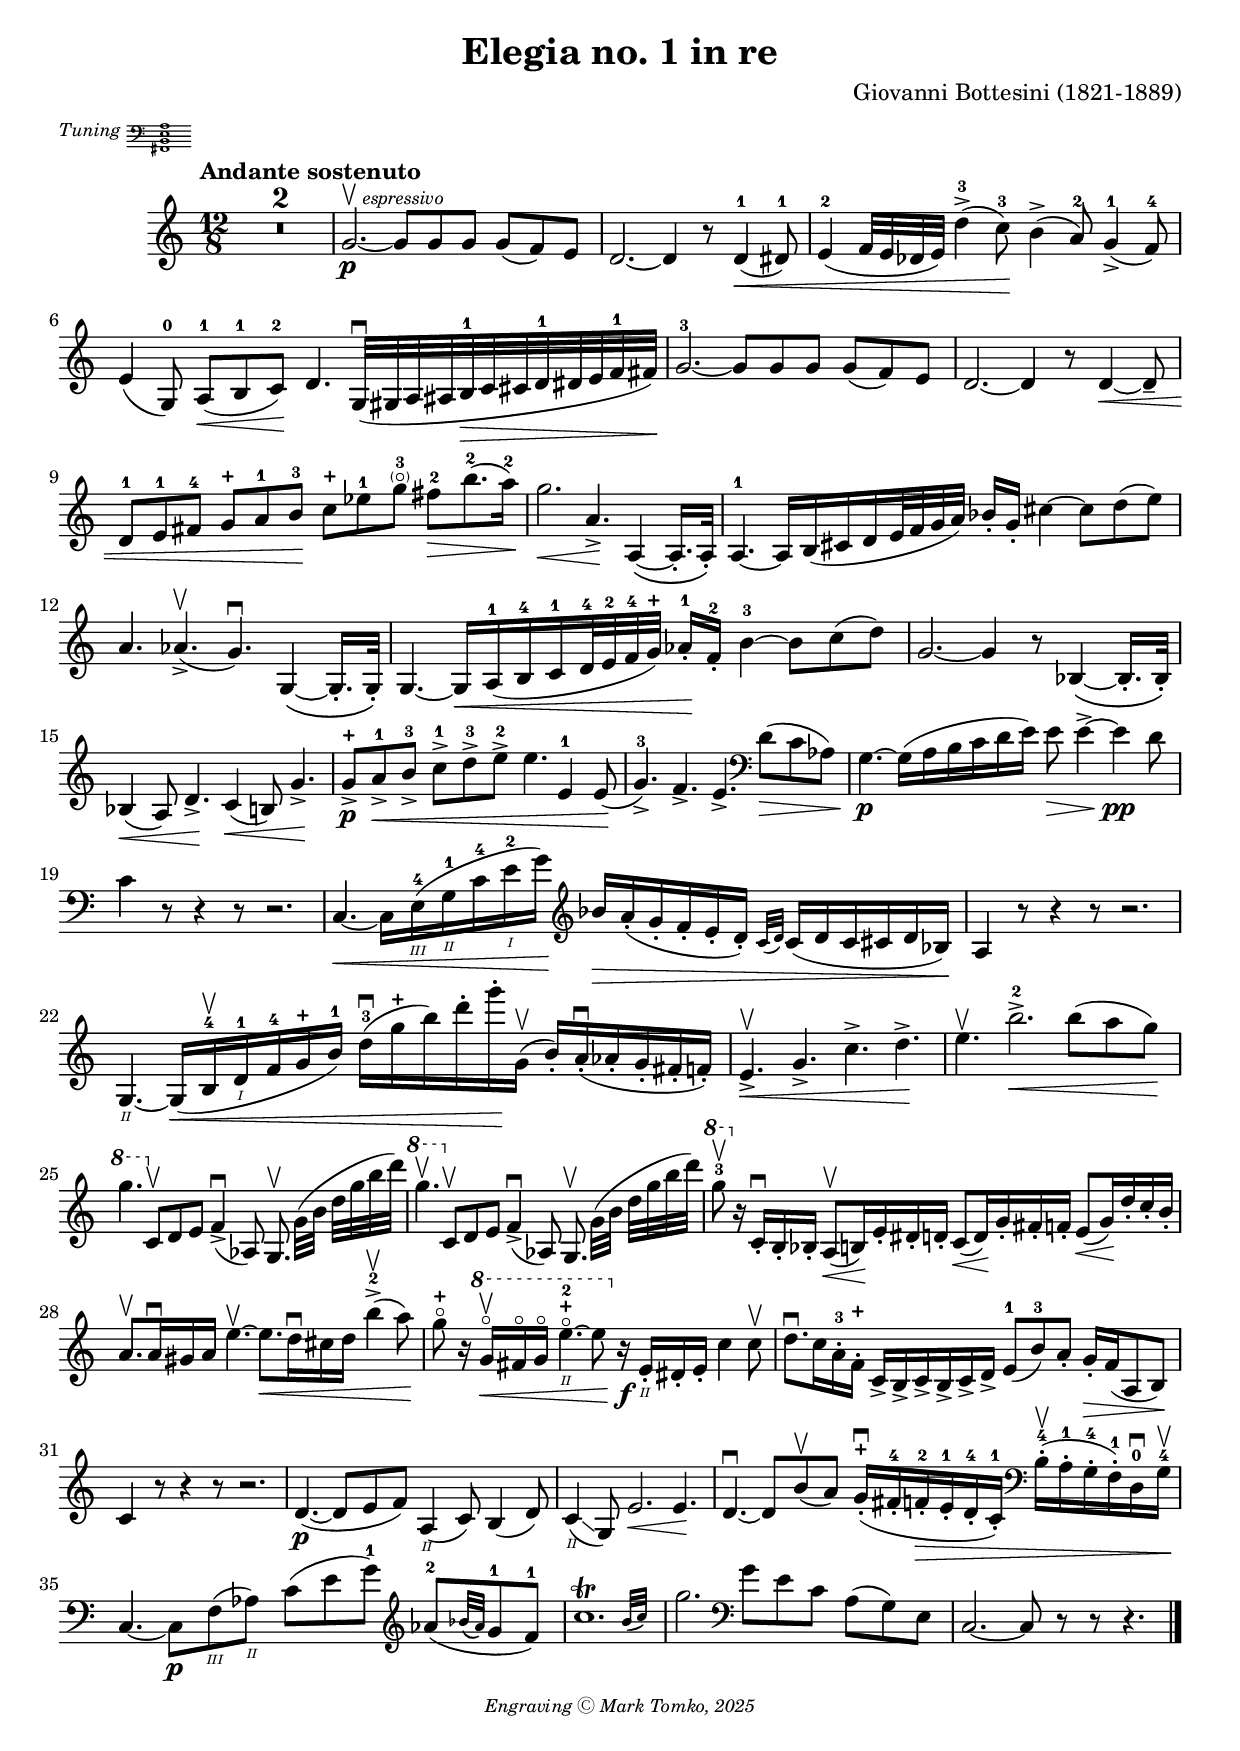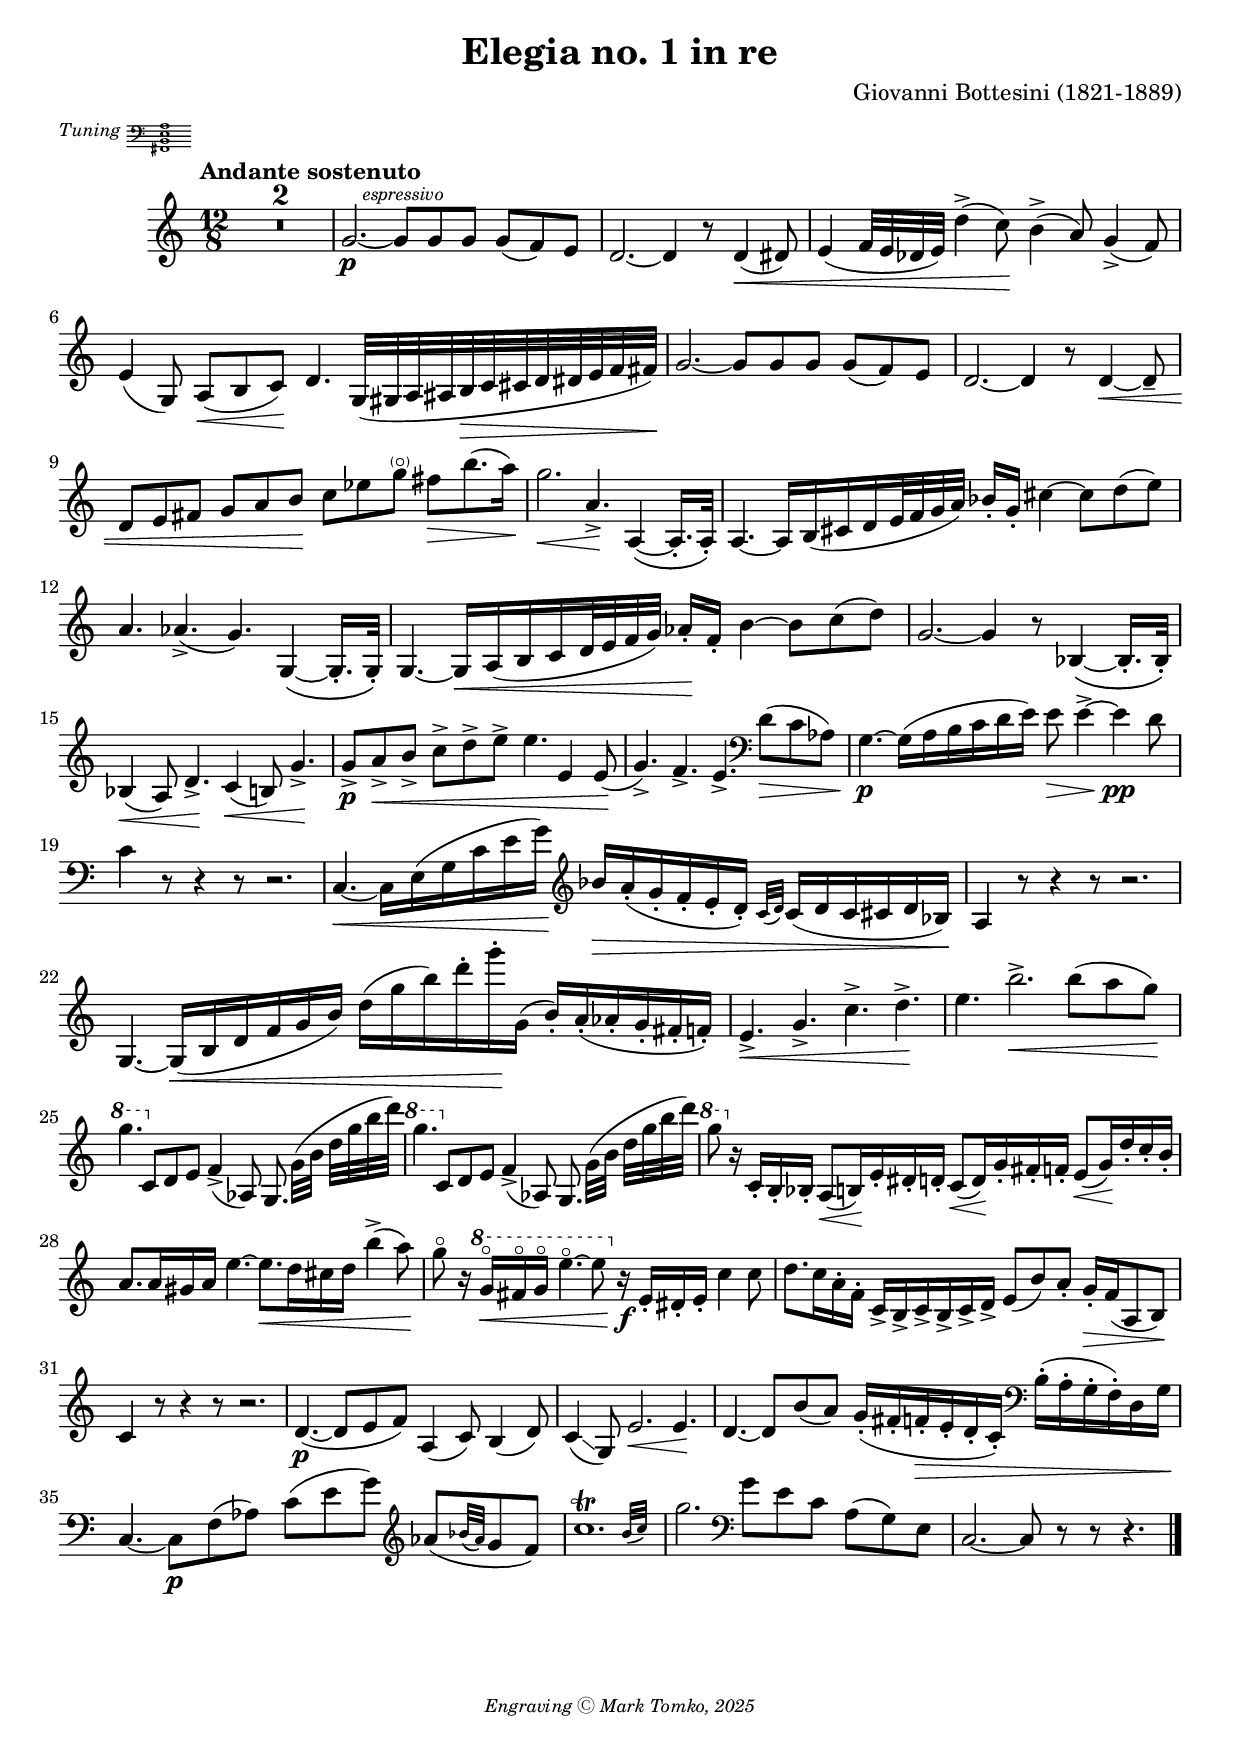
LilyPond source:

\version "2.24.3"

\version "2.24.3"

soloTuning =
\markup {
  \italic \tiny Tuning
  \score {
    \layout {
      indent = 0.0
    }
    \new Staff \with {
      \magnifyStaff #1/2
    } {
      \new Voice {
        \relative {
          \omit Score.TimeSignature
          \omit Score.BarLine
          \clef bass
          <<fis,1 b e a>>
        }
      }
    }
  }
}


\header {
  title = "Elegia no. 1 in re"
  composer = "Giovanni Bottesini (1821-1889)"
  meter = \soloTuning
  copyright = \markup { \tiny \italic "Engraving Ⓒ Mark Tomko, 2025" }
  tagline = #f
}

\paper {
  #(set-paper-size "a4")
}

plus = \finger \markup \fontsize #6 "+"

solonotes = \relative {
  \autoBreaksOff
  \tempo "Andante sostenuto"
  \time 12/8
  \clef treble
  \key c \major
  \compressMMRests R4.*8
  % line 1
  \once \override TextScript.X-offset = 2
  g'2.\p^\markup { \tiny \italic "espressivo" }\upbow~ g8 g g g (f) e
  | d2.~ 4 r8 d4-1\< (dis8-1)
  | e4-2 (f32 e des e) d'4\accent-3 (c8-3)\! b4\accent (a8-2) g4\accent-1 (f8-4) \break
  % line 2
  | e4 (g,8-0) a-1\< (b-1 c-2)\! d4. g,32\downbow (gis a ais b-1\> c cis d-1 dis e f-1 fis) \!
  | g2.-3~ 8 g g g (f) e
  | d2.~ 4 r8 d4~\< 8\tenuto \break
  % line 3
  | d8-1 e-1 fis-4 g-\plus a-1 b-3\! c-\plus ees-1 g-3\parenthesize \flageolet fis-2\> b8.-2 (a16-2) \!
  | g2.\< a,4.\accent\! a,4~ \(a16.-. a32-.\)
  | a4.-1~16 b (cis d e32 f g a) \clef treble bes16-. g-. cis4~ 8 d (e) \break
  % line 4
  | a,4. aes\accent\upbow (g\downbow) g,4~\(g16.-. g32-.\)
  | g4.~16\< a-1 (b-4 c-1 d32-4 e-2 f-4 g-\plus) aes16-.-1 \! f-.-2 b4-3~ 8 c (d)
  | g,2.~4 r8 bes,4~\(16.-. bes32-.\) \break
  % line 5
  | bes4\< (a8) d4.\accent\! c4\< (b8) g'4.\accent\!
  | g8\p\accent-\plus a\accent\<-1 b\accent-3 c\accent-1 d\accent-3 e\accent-2 e4. e,4-1 e8 \! (
  | g4.\accent-3) f\accent e\accent \clef bass d8\> (c aes)
  | g4.\p~ 16 (a b c d e) e8\> e4\accent~4\pp d8 \break
  % line 6
  | c4 r8 r4 r8 r2.
  | c,4.\<~ c16 e-4\3 (g-1\2 c-4 e-2\1 g)\! \clef treble bes\> a-. (g-. f-. e-. d-.) \grace { c32 (d) } c16 (d c cis d bes) \!
  | a4 r8 r4 r8 r2. \break
  % line 7
  | g4.\2~ 16\< (b-4\upbow d-1\1 f-4 g-\plus b-1) d-3\downbow (g-\plus b) d-. g-.\! g,,\upbow (b-.) a-.\downbow (aes-. g-. fis-. f-.)
  | e4.\accent\<\upbow g\accent c\accent d\accent \!
  | e4.\upbow b'2.\accent-2\< b8 (a g)\! \break
  % line 8
  | \ottava 1 g'4. \ottava 0 c,,,8\upbow d e f4\accent\downbow (aes,8) g8.\upbow \stemDown g'32 ([b] \stemNeutral d [g b d])
  | \ottava 1 g4.\upbow \ottava 0 c,,,8\upbow d e f4\accent\downbow (aes,8) g8.\upbow \stemDown g'32 ([b] \stemNeutral d [g b d])
  | \ottava 1 g 8-3\upbow \ottava 0 r16 c,,,-.\downbow b-. bes-. a8\upbow\< (b16)\! e-. dis-. d-. c8\< (d16)\! g-. fis-. f-. e8\< (g16)\! d'-. c-. b-. \break
  % line 9
  | a8.\upbow a16\downbow gis a e'4.\upbow~ 8.\< d16\downbow cis d b'4\accent\upbow-2 (a8) \!
  | g8^\flageolet-\plus r16 \ottava #1 g16^\flageolet\upbow\< fis^\flageolet g^\flageolet e'4.^\flageolet-\plus-2\2~ 8 \ottava #0 r16\f e,,-.\2 dis-. e-. c'4 c8\upbow
  | \stemDown d8.\downbow c16 a-.-3 f-.-\plus \stemNeutral c\accent b\accent c\accent b\accent c\accent d\accent e8-1 (b'-3) a-. g16-.\> f (a,8 b) \! \break
  % line 10
  | c4 r8 r4 r8 r2.
  | d4.\p~ (8 e f) a,4\2 (c8) b4 (d8)
  | c4\2\glissando (g8) e'2.\< e4. \!
  | d4.~\downbow d8 %{\clef treble %} b'\upbow (a) g16-.-\plus\downbow (fis-.-4 f-.-2 \> e-.-1 d-.-4 c-.-1) \clef bass b-.-4\upbow (a-.-1 g-.-4 f-.-1) d-0\downbow g-4\!\upbow \break
  % line 11
  | c,4.~ 8\p f\3 (aes\2) c (e g-1) \clef treble aes-2 [(\grace { bes32 \(aes\) } \stemUp g8-1 \stemNeutral f-1]) \slurNeutral
  | \afterGrace c'1.\trill {b32 ([c]) }
  | g'2. \clef bass g,8 e c a (g) e
  | c2.~ 8 r r r4. \fine
}

\book {
  \score {
    \new Staff {
      \romanStringNumbers
      \set stringNumberOrientations = #'(down)
      \solonotes
    }
  }
}

\book {
  \bookOutputSuffix "unedited"
  \score {
    \new Staff {
      \omit Fingering
      \override Voice.StringNumber.stencil = ##f
      \set scriptDefinitions = #(cons*
                                 `(upbow . ,(acons 'stencil #f (assoc-get 'upbow default-script-alist)))
                                 `(downbow . ,(acons 'stencil #f (assoc-get 'downbow default-script-alist)))
                                 default-script-alist)
      \solonotes
    }
  }
}
